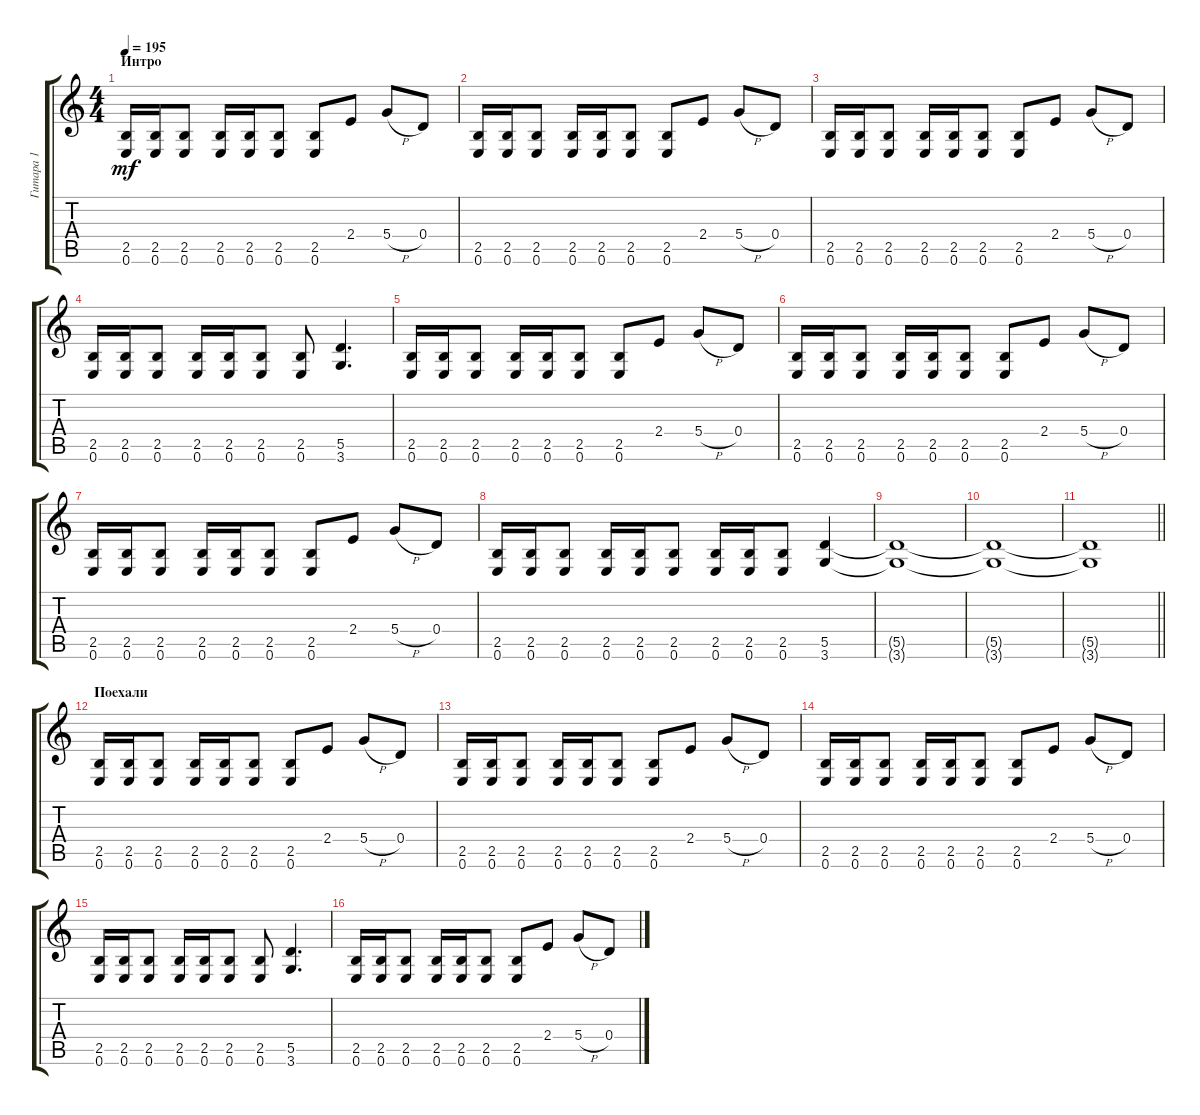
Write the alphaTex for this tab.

\track ("Гитара 1" "Гитара 1") {instrument distortionguitar}
\staff {score tabs}
\tuning (E4 B3 G3 D3 A2 E2) {hide}
\ts (4 4)
\section ("" "Интро")
\tempo 195
\clef g2
\ks c
(2.5 0.6).16{dy mf instrument distortionguitar} (2.5 0.6).16 (2.5 0.6).8 (2.5 0.6).16 (2.5 0.6).16 (2.5 0.6).8 (2.5 0.6).8 2.4.8 5.4{h}.8 0.4.8 |
(2.5 0.6).16 (2.5 0.6).16 (2.5 0.6).8 (2.5 0.6).16 (2.5 0.6).16 (2.5 0.6).8 (2.5 0.6).8 2.4.8 5.4{h}.8 0.4.8 |
(2.5 0.6).16 (2.5 0.6).16 (2.5 0.6).8 (2.5 0.6).16 (2.5 0.6).16 (2.5 0.6).8 (2.5 0.6).8 2.4.8 5.4{h}.8 0.4.8 |
(2.5 0.6).16 (2.5 0.6).16 (2.5 0.6).8 (2.5 0.6).16 (2.5 0.6).16 (2.5 0.6).8 (2.5 0.6).8 (5.5 3.6).4{d} |
(2.5 0.6).16 (2.5 0.6).16 (2.5 0.6).8 (2.5 0.6).16 (2.5 0.6).16 (2.5 0.6).8 (2.5 0.6).8 2.4.8 5.4{h}.8 0.4.8 |
(2.5 0.6).16 (2.5 0.6).16 (2.5 0.6).8 (2.5 0.6).16 (2.5 0.6).16 (2.5 0.6).8 (2.5 0.6).8 2.4.8 5.4{h}.8 0.4.8 |
(2.5 0.6).16 (2.5 0.6).16 (2.5 0.6).8 (2.5 0.6).16 (2.5 0.6).16 (2.5 0.6).8 (2.5 0.6).8 2.4.8 5.4{h}.8 0.4.8 |
(2.5 0.6).16 (2.5 0.6).16 (2.5 0.6).8 (2.5 0.6).16 (2.5 0.6).16 (2.5 0.6).8 (2.5 0.6).16 (2.5 0.6).16 (2.5 0.6).8 (5.5 3.6).4 |
(5.5{t} 3.6{t}).1 |
(5.5{t} 3.6{t}).1 |
\barLineRight lightlight
(5.5{t} 3.6{t}).1 |
\section ("" "Поехали")
(2.5 0.6).16 (2.5 0.6).16 (2.5 0.6).8 (2.5 0.6).16 (2.5 0.6).16 (2.5 0.6).8 (2.5 0.6).8 2.4.8 5.4{h}.8 0.4.8 |
(2.5 0.6).16 (2.5 0.6).16 (2.5 0.6).8 (2.5 0.6).16 (2.5 0.6).16 (2.5 0.6).8 (2.5 0.6).8 2.4.8 5.4{h}.8 0.4.8 |
(2.5 0.6).16 (2.5 0.6).16 (2.5 0.6).8 (2.5 0.6).16 (2.5 0.6).16 (2.5 0.6).8 (2.5 0.6).8 2.4.8 5.4{h}.8 0.4.8 |
(2.5 0.6).16 (2.5 0.6).16 (2.5 0.6).8 (2.5 0.6).16 (2.5 0.6).16 (2.5 0.6).8 (2.5 0.6).8 (5.5 3.6).4{d} |
(2.5 0.6).16 (2.5 0.6).16 (2.5 0.6).8 (2.5 0.6).16 (2.5 0.6).16 (2.5 0.6).8 (2.5 0.6).8 2.4.8 5.4{h}.8 0.4.8
